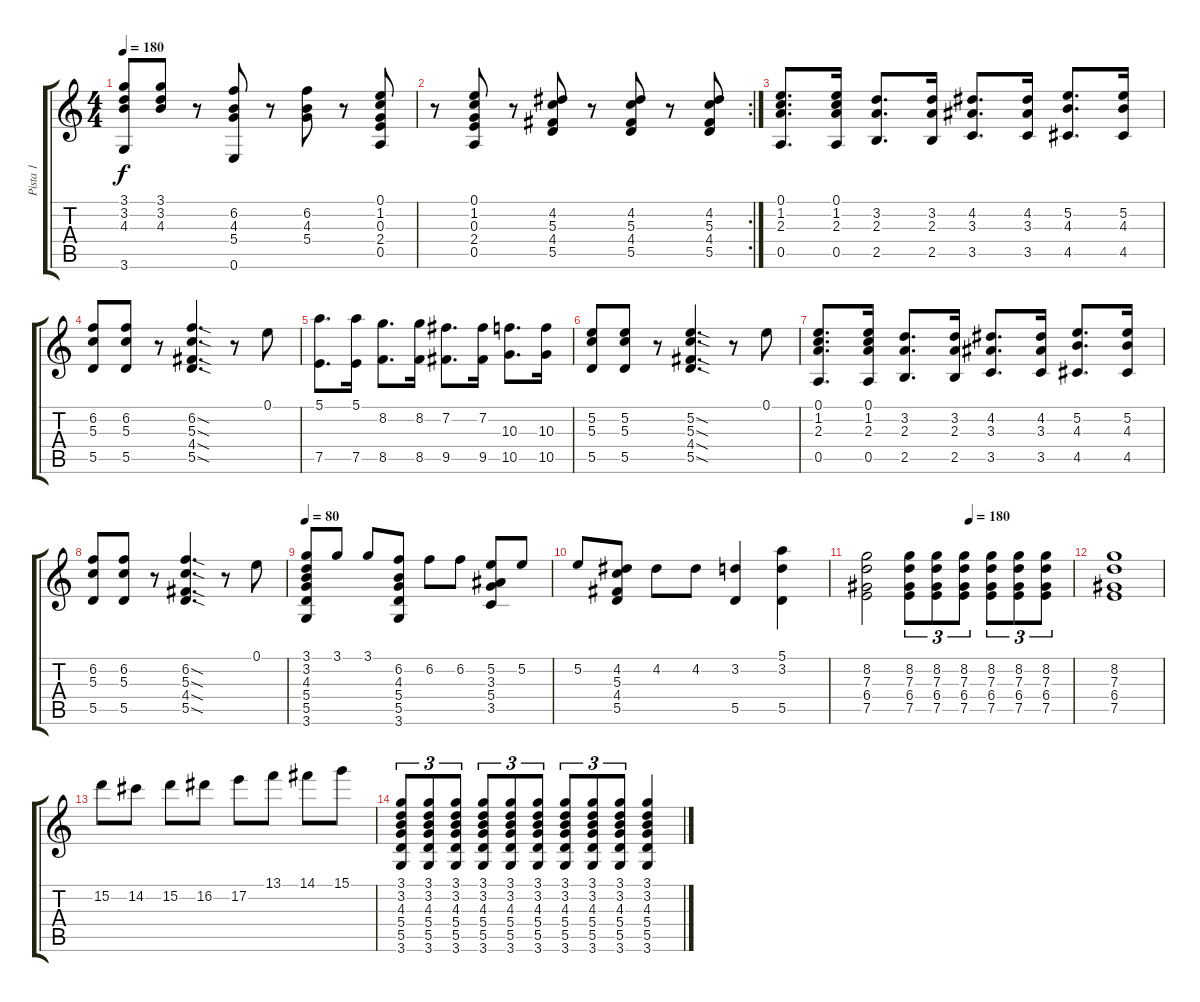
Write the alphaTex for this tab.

\track ("Pista 1" "Pista 1") {instrument acousticguitarsteel}
\staff {score tabs}
\tuning (E4 B3 G3 D3 A2 E2) {hide}
\ts (4 4)
\tempo 180
\clef g2
\ks c
(3.1 3.2 4.3 3.6).8{dy f} (3.1 3.2 4.3).8 r.8 (6.2 4.3 5.4 0.6).8 r.8 (6.2 4.3 5.4).8 r.8 (0.1 1.2 0.3 2.4 0.5).8 |
\rc 2
r.8 (0.1 1.2 0.3 2.4 0.5).8 r.8 (4.2 5.3 4.4 5.5).8 r.8 (4.2 5.3 4.4 5.5).8 r.8 (4.2 5.3 4.4 5.5).8 |
(0.1 1.2 2.3 0.5).8{d} (0.1 1.2 2.3 0.5).16 (3.2 2.3 2.5).8{d} (3.2 2.3 2.5).16 (4.2 3.3 3.5).8{d} (4.2 3.3 3.5).16 (5.2 4.3 4.5).8{d} (5.2 4.3 4.5).16 |
(6.2 5.3 5.5).8 (6.2 5.3 5.5).8 r.8 (6.2{sod} 5.3{sod} 4.4{sod} 5.5{sod}).4{d} r.8 0.1.8 |
(5.1 7.5).8{d} (5.1 7.5).16 (8.2 8.5).8{d} (8.2 8.5).16 (7.2 9.5).8{d} (7.2 9.5).16 (10.3 10.5).8{d} (10.3 10.5).16 |
(5.2 5.3 5.5).8 (5.2 5.3 5.5).8 r.8 (5.2{sod} 5.3{sod} 4.4{sod} 5.5{sod}).4{d} r.8 0.1.8 |
(0.1 1.2 2.3 0.5).8{d} (0.1 1.2 2.3 0.5).16 (3.2 2.3 2.5).8{d} (3.2 2.3 2.5).16 (4.2 3.3 3.5).8{d} (4.2 3.3 3.5).16 (5.2 4.3 4.5).8{d} (5.2 4.3 4.5).16 |
(6.2 5.3 5.5).8 (6.2 5.3 5.5).8 r.8 (6.2{sod} 5.3{sod} 4.4{sod} 5.5{sod}).4{d} r.8 0.1.8 |
\tempo 80
(3.1 3.2 4.3 5.4 5.5 3.6).8 3.1.8 3.1.8 (6.2 4.3 5.4 5.5 3.6).8 6.2.8 6.2.8 (5.2 3.3 5.4 3.5).8 5.2.8 |
5.2.8 (4.2 5.3 4.4 5.5).8 4.2.8 4.2.8 (3.2 5.5).4 (5.1 3.2 5.5).4 |
\tempo (180 0.5)
(8.2 7.3 6.4 7.5).2 (8.2 7.3 6.4 7.5).8{tu (3 2)} (8.2 7.3 6.4 7.5).8{tu (3 2)} (8.2 7.3 6.4 7.5).8{tu (3 2)} (8.2 7.3 6.4 7.5).8{tu (3 2)} (8.2 7.3 6.4 7.5).8{tu (3 2)} (8.2 7.3 6.4 7.5).8{tu (3 2)} |
(8.2 7.3 6.4 7.5).1 |
15.2.8 14.2.8 15.2.8 16.2.8 17.2.8 13.1.8 14.1.8 15.1.8 |
(3.1 3.2 4.3 5.4 5.5 3.6).8{tu (3 2)} (3.1 3.2 4.3 5.4 5.5 3.6).8{tu (3 2)} (3.1 3.2 4.3 5.4 5.5 3.6).8{tu (3 2)} (3.1 3.2 4.3 5.4 5.5 3.6).8{tu (3 2)} (3.1 3.2 4.3 5.4 5.5 3.6).8{tu (3 2)} (3.1 3.2 4.3 5.4 5.5 3.6).8{tu (3 2)} (3.1 3.2 4.3 5.4 5.5 3.6).8{tu (3 2)} (3.1 3.2 4.3 5.4 5.5 3.6).8{tu (3 2)} (3.1 3.2 4.3 5.4 5.5 3.6).8{tu (3 2)} (3.1 3.2 4.3 5.4 5.5 3.6).4
